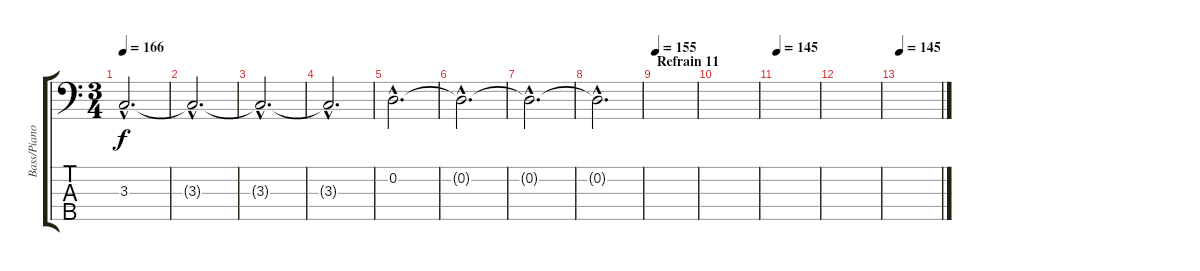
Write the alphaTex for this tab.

\track ("Bass/Piano" "Bass/Piano") {instrument electricbassfinger}
\staff {score tabs}
\tuning (G2 D2 A1 E1 B0) {hide}
\ts (3 4)
\tempo 166
\clef f4
\ks c
3.3{hac}.2{d dy f} |
3.3{hac t}.2{d} |
3.3{hac t}.2{d} |
3.3{hac t}.2{d} |
0.2{hac}.2{d} |
0.2{hac t}.2{d} |
0.2{hac t}.2{d} |
0.2{hac t}.2{d} |
\section ("" "Refrain 11")
\tempo 155
|
|
\tempo 145
|
|
\tempo 145
